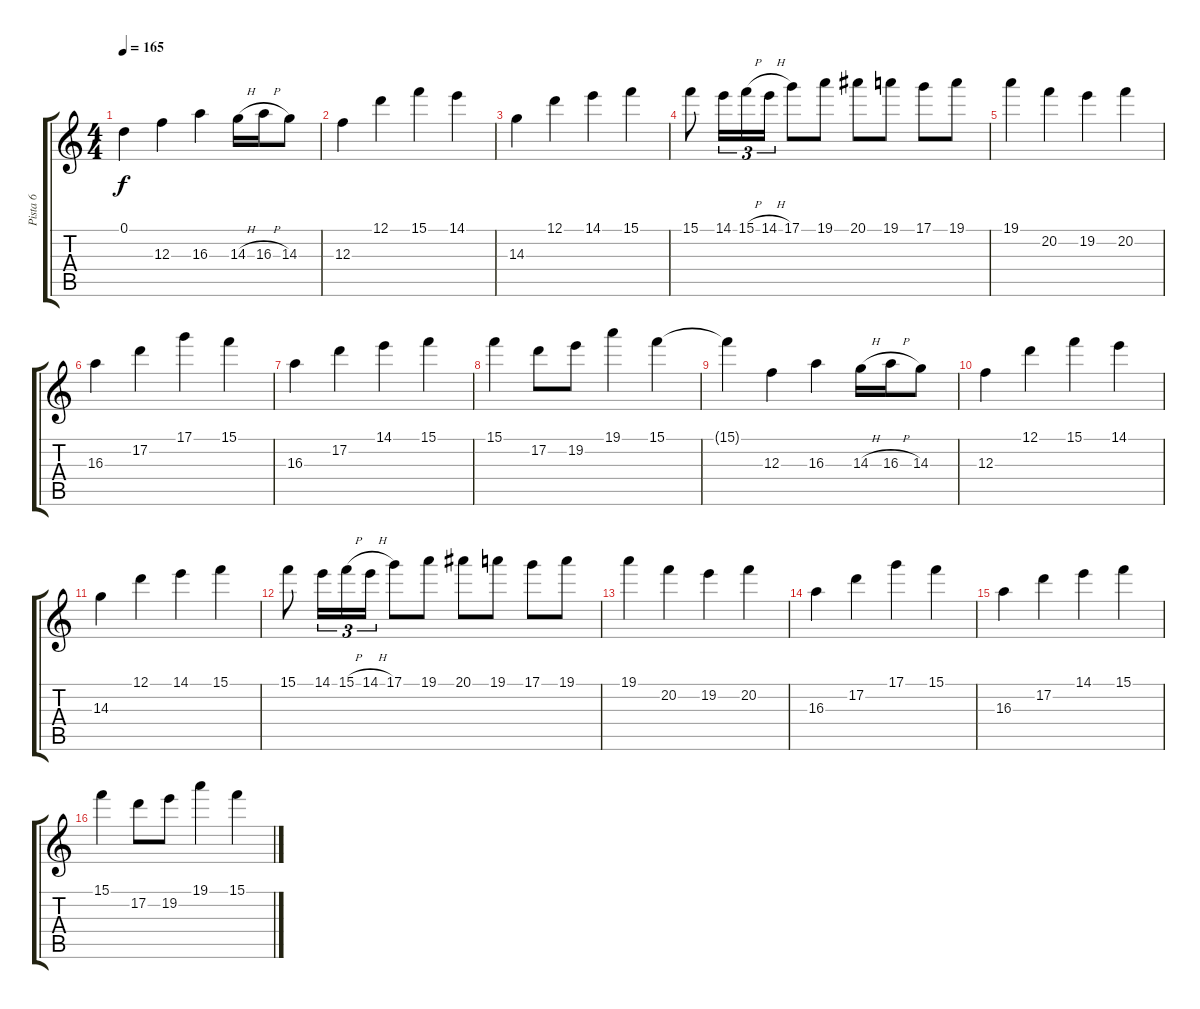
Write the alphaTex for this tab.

\track ("Pista 6" "Pista 6") {instrument distortionguitar}
\staff {score tabs}
\tuning (D4 A3 F3 C3 G2 D2) {hide}
\ts (4 4)
\tempo 165
\clef g2
\ks c
0.1.4{dy f} 12.3.4 16.3.4 14.3{h}.16 16.3{h}.16 14.3.8 |
12.3.4 12.1.4 15.1.4 14.1.4 |
14.3.4 12.1.4 14.1.4 15.1.4 |
15.1.8 14.1.16{tu (3 2)} 15.1{h}.16{tu (3 2)} 14.1{h}.16{tu (3 2)} 17.1.8 19.1.8 20.1.8 19.1.8 17.1.8 19.1.8 |
19.1.4 20.2.4 19.2.4 20.2.4 |
16.3.4 17.2.4 17.1.4 15.1.4 |
16.3.4 17.2.4 14.1.4 15.1.4 |
15.1.4 17.2.8 19.2.8 19.1.4 15.1.4 |
15.1{t}.4 12.3.4 16.3.4 14.3{h}.16 16.3{h}.16 14.3.8 |
12.3.4 12.1.4 15.1.4 14.1.4 |
14.3.4 12.1.4 14.1.4 15.1.4 |
15.1.8 14.1.16{tu (3 2)} 15.1{h}.16{tu (3 2)} 14.1{h}.16{tu (3 2)} 17.1.8 19.1.8 20.1.8 19.1.8 17.1.8 19.1.8 |
19.1.4 20.2.4 19.2.4 20.2.4 |
16.3.4 17.2.4 17.1.4 15.1.4 |
16.3.4 17.2.4 14.1.4 15.1.4 |
15.1.4 17.2.8 19.2.8 19.1.4 15.1.4
